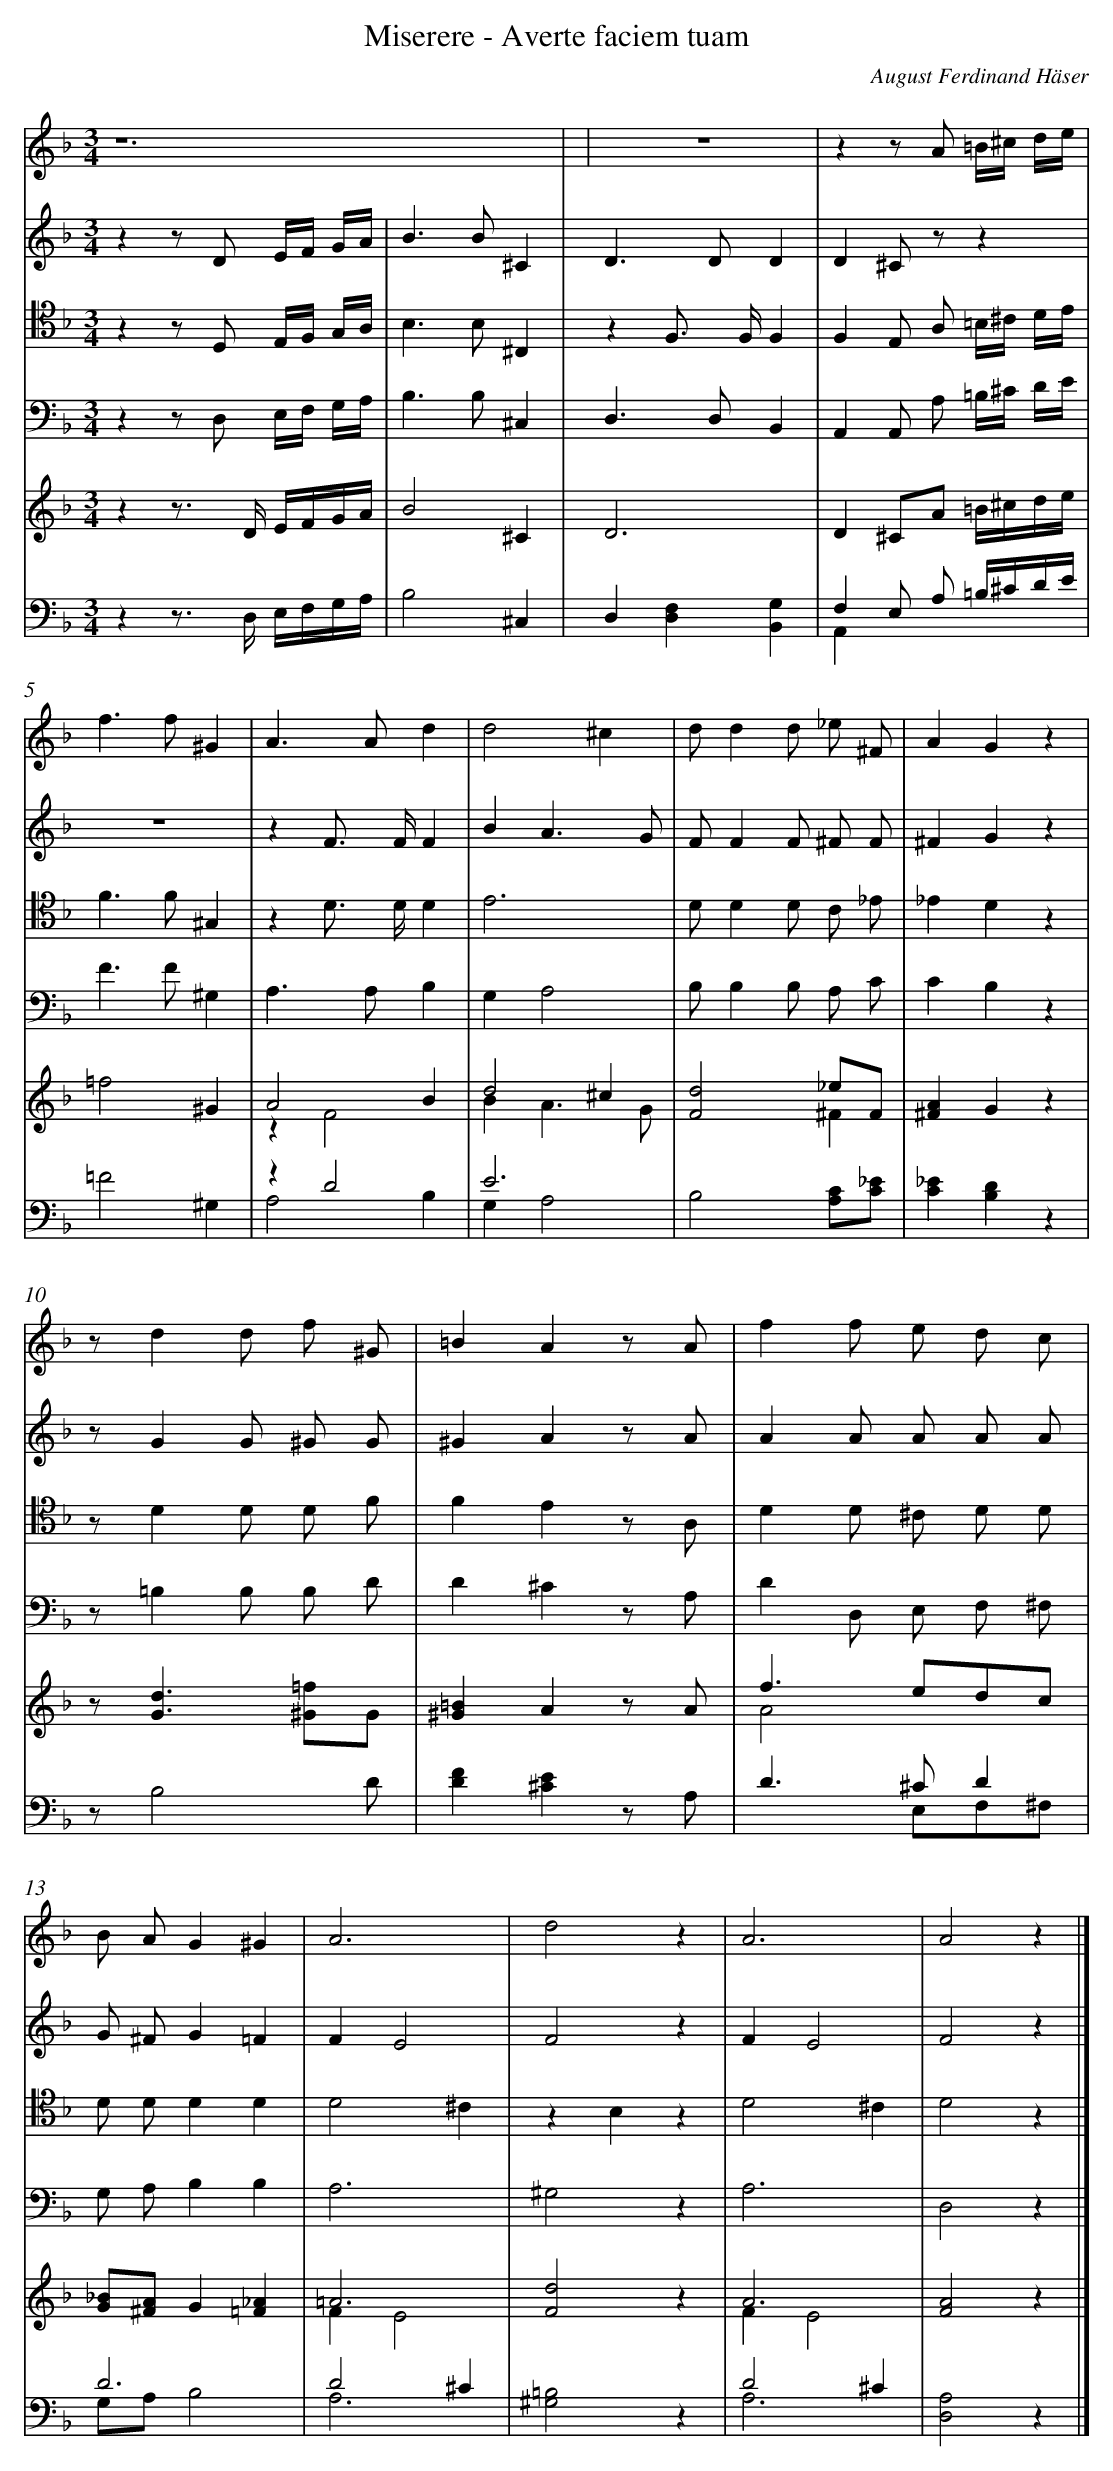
X:1
T: Miserere - Averte faciem tuam
C: August Ferdinand Häser
L: 1/8
M: 3/4
V: 1 clef=treble
V: 2 clef=treble
V: 3 clef=tenor
V: 4 clef=bass
V: 5 clef=treble
V: 6 clef=bass
K: F
[V:1] z12 |
[V:2] z2z D E/F/ G/A/ |
[V:3] z2z D, E,/F,/ G,/A,/ |
[V:4] z2z D, E,/F,/ G,/A,/ |
[V:5] z2z> D E/F/G/A/ |
[V:6] z2z> D, E,/F,/G,/A,/ |
[V:1]  |
[V:2] B2>B2^C2 |
[V:3] B,2>B,2^C,2 |
[V:4] B,2>B,2^C,2 |
[V:5] B4^C2 |
[V:6] B,4^C,2 |
[V:1] z6 |
[V:2] D2>D2D2 |
[V:3] z2F,> F,F,2 |
[V:4] D,2>D,2B,,2 |
[V:5] D6 |
[V:6] D,2[F,2D,2][G,2B,,2] |
[V:1] z2z A =B/^c/ d/e/ |
[V:2] D2^C zz2 |
[V:3] F,2E, A, =B,/^C/ D/E/ |
[V:4] A,,2A,, A, =B,/^C/ D/E/ |
[V:5] D2^CA =B/^c/d/e/ |
[V:6] F,2E, A, =B,/^C/D/E/ & A,,2x2x2 |
[V:1] f2>f2^G2 |
[V:2] z6 |
[V:3] F2>F2^G,2 |
[V:4] F2>F2^G,2 |
[V:5] =f4^G2 |
[V:6] =F4^G,2 |
[V:1] A2>A2d2 |
[V:2] z2F> FF2 |
[V:3] z2D> DD2 |
[V:4] A,2>A,2B,2 |
[V:5] A4B2 & z2F4 |
[V:6] z2D4 & A,4B,2 |
[V:1] d4^c2 |
[V:2] B2A3G |
[V:3] E6 |
[V:4] G,2A,4 |
[V:5] d4^c2 & B2A3G |
[V:6] E6 & G,2A,4 |
[V:1] dd2d _e ^F |
[V:2] FF2F ^F F |
[V:3] DD2D C _E |
[V:4] B,B,2B, A, C |
[V:5] [d4F4]_eF & x4^F2 |
[V:6] B,4[CA,][_EC] |
[V:1] A2G2z2 |
[V:2] ^F2G2z2 |
[V:3] _E2D2z2 |
[V:4] C2B,2z2 |
[V:5] [A2^F2]G2z2 |
[V:6] [_E2C2][D2B,2]z2 |
[V:1] zd2d f ^G |
[V:2] zG2G ^G G |
[V:3] zD2D D F |
[V:4] z=B,2B, B, D |
[V:5] z2<[d2G2][=f^G]G |
[V:6] zB,4D |
[V:1] =B2A2z A |
[V:2] ^G2A2z A |
[V:3] F2E2z A, |
[V:4] D2^C2z A, |
[V:5] [=B2^G2]A2z A |
[V:6] [F2D2][E2^C2]z A, |
[V:1] f2f e d c |
[V:2] A2A A A A |
[V:3] D2D ^C D D |
[V:4] D2D, E, F, ^F, |
[V:5] f2>e2dc & A4x2 |
[V:6] D2>^C2D2 & x2x E,F,^F, |
[V:1] B AG2^G2 |
[V:2] G ^FG2=F2 |
[V:3] D DD2D2 |
[V:4] G, A,B,2B,2 |
[V:5] [_BG][A^F]G2[_A2=F2] |
[V:6] D6 & G,A,B,4 |
[V:1] A6 |
[V:2] F2E4 |
[V:3] D4^C2 |
[V:4] A,6 |
[V:5] =A6 & F2E4 |
[V:6] D4^C2 & A,6 |
[V:1] d4z2 |
[V:2] F4z2 |
[V:3] z2B,2z2 |
[V:4] ^G,4z2 |
[V:5] [d4F4]z2 |
[V:6] [=B,4^G,4]z2 |
[V:1] A6 |
[V:2] F2E4 |
[V:3] D4^C2 |
[V:4] A,6 |
[V:5] A6 & F2E4 |
[V:6] D4^C2 & A,6 |
[V:1] A4z2 |]
[V:2] F4z2 |]
[V:3] D4z2 |]
[V:4] D,4z2 |]
[V:5] [A4F4]z2 |]
[V:6] [A,4D,4]z2 |]
